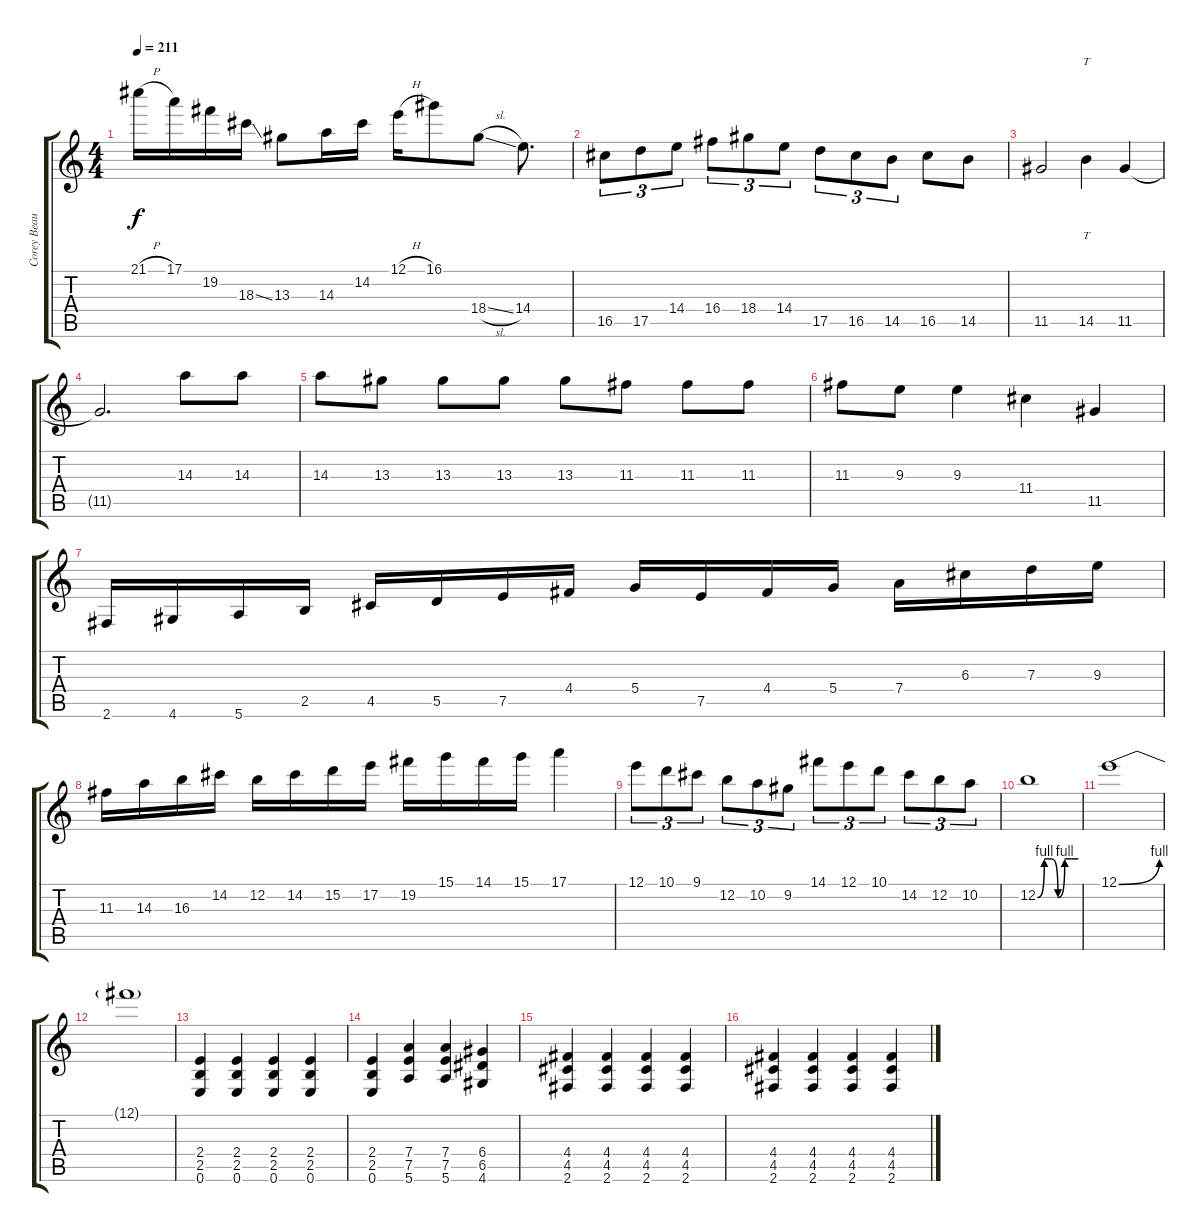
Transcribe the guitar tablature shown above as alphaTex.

\track ("Corey Beaulieu" "Corey Beau") {instrument distortionguitar}
\staff {score tabs}
\tuning (E4 B3 G3 D3 A2 E2) {hide}
\ts (4 4)
\tempo 211
\clef g2
\ks c
21.1{h}.16{dy f} 17.1.16 19.2.16 18.3{ss}.16 13.3.8 14.3.16 14.2.16 12.1{h}.16 16.1.8 18.4{sl}.8 14.4.8{d} |
16.5.8{tu (3 2)} 17.5.8{tu (3 2)} 14.4.8{tu (3 2)} 16.4.8{tu (3 2)} 18.4.8{tu (3 2)} 14.4.8{tu (3 2)} 17.5.8{tu (3 2)} 16.5.8{tu (3 2)} 14.5.8{tu (3 2)} 16.5.8 14.5.8 |
11.5.2 14.5.4{tt} 11.5.4 |
11.5{t}.2{d} 14.3.8 14.3.8 |
14.3.8 13.3.8 13.3.8 13.3.8 13.3.8 11.3.8 11.3.8 11.3.8 |
11.3.8 9.3.8 9.3.4 11.4.4 11.5.4 |
2.6.16 4.6.16 5.6.16 2.5.16 4.5.16 5.5.16 7.5.16 4.4.16 5.4.16 7.5.16 4.4.16 5.4.16 7.4.16 6.3.16 7.3.16 9.3.16 |
11.3.16 14.3.16 16.3.16 14.2.16 12.2.16 14.2.16 15.2.16 17.2.16 19.2.16 15.1.16 14.1.16 15.1.16 17.1.4 |
12.1.8{tu (3 2)} 10.1.8{tu (3 2)} 9.1.8{tu (3 2)} 12.2.8{tu (3 2)} 10.2.8{tu (3 2)} 9.2.8{tu (3 2)} 14.1.8{tu (3 2)} 12.1.8{tu (3 2)} 10.1.8{tu (3 2)} 14.2.8{tu (3 2)} 12.2.8{tu (3 2)} 10.2.8{tu (3 2)} |
12.2{be (custom 0 0 10 4 20 4 30 0 40 4 50 4 60 4)}.1 |
12.1{be (bend 0 0 60 4)}.1 |
12.1{t}.1 |
(2.4 2.5 0.6).4 (2.4 2.5 0.6).4 (2.4 2.5 0.6).4 (2.4 2.5 0.6).4 |
(2.4 2.5 0.6).4 (7.4 7.5 5.6).4 (7.4 7.5 5.6).4 (6.4 6.5 4.6).4 |
(4.4 4.5 2.6).4 (4.4 4.5 2.6).4 (4.4 4.5 2.6).4 (4.4 4.5 2.6).4 |
(4.4 4.5 2.6).4 (4.4 4.5 2.6).4 (4.4 4.5 2.6).4 (4.4 4.5 2.6).4
